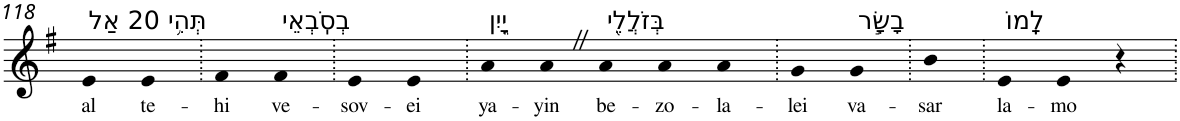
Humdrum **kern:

**kern	**text
*part1	*part1
*staff1	*staff1
*I"Piano	*
*I'Pno	*
!!LO:PB:g=z
*clefG2	*
*k[f#]	*
*G:	*
=118	=118
!LO:TX:a:t=20 אַל	!
!	!LO:LY:b
4e	al
!LO:TX:a:t=תְּהִ֥י	!
!	!LO:LY:b
4e	te-
=119.	=119.
!	!LO:LY:b
4f#	-hi
!LO:TX:a:t=בְסֹֽבְאֵי	!
!	!LO:LY:b
4f#	ve-
=120.	=120.
!	!LO:LY:b
4e	-sov-
!	!LO:LY:b
4e	-ei
=121.	=121.
!LO:TX:a:t=יָ֑יִן	!
!	!LO:LY:b
4a	ya-
!	!LO:LY:b
4aZ	-yin
!LO:TX:a:t=בְּזֹלֲלֵ֖י	!
!	!LO:LY:b
4a	be-
!	!LO:LY:b
4a	-zo-
!	!LO:LY:b
4a	-la-
=122.	=122.
!	!LO:LY:b
4g	-lei
!LO:TX:a:t=בָשָׂ֣ר	!
!	!LO:LY:b
4g	va-
=123.	=123.
!	!LO:LY:b
4b	-sar
=124.	=124.
!LO:TX:a:t=לָֽמוֹ	!
!	!LO:LY:b
4e	la-
!	!LO:LY:b
4e	-mo
4r	.
=.	=.
*-	*-
